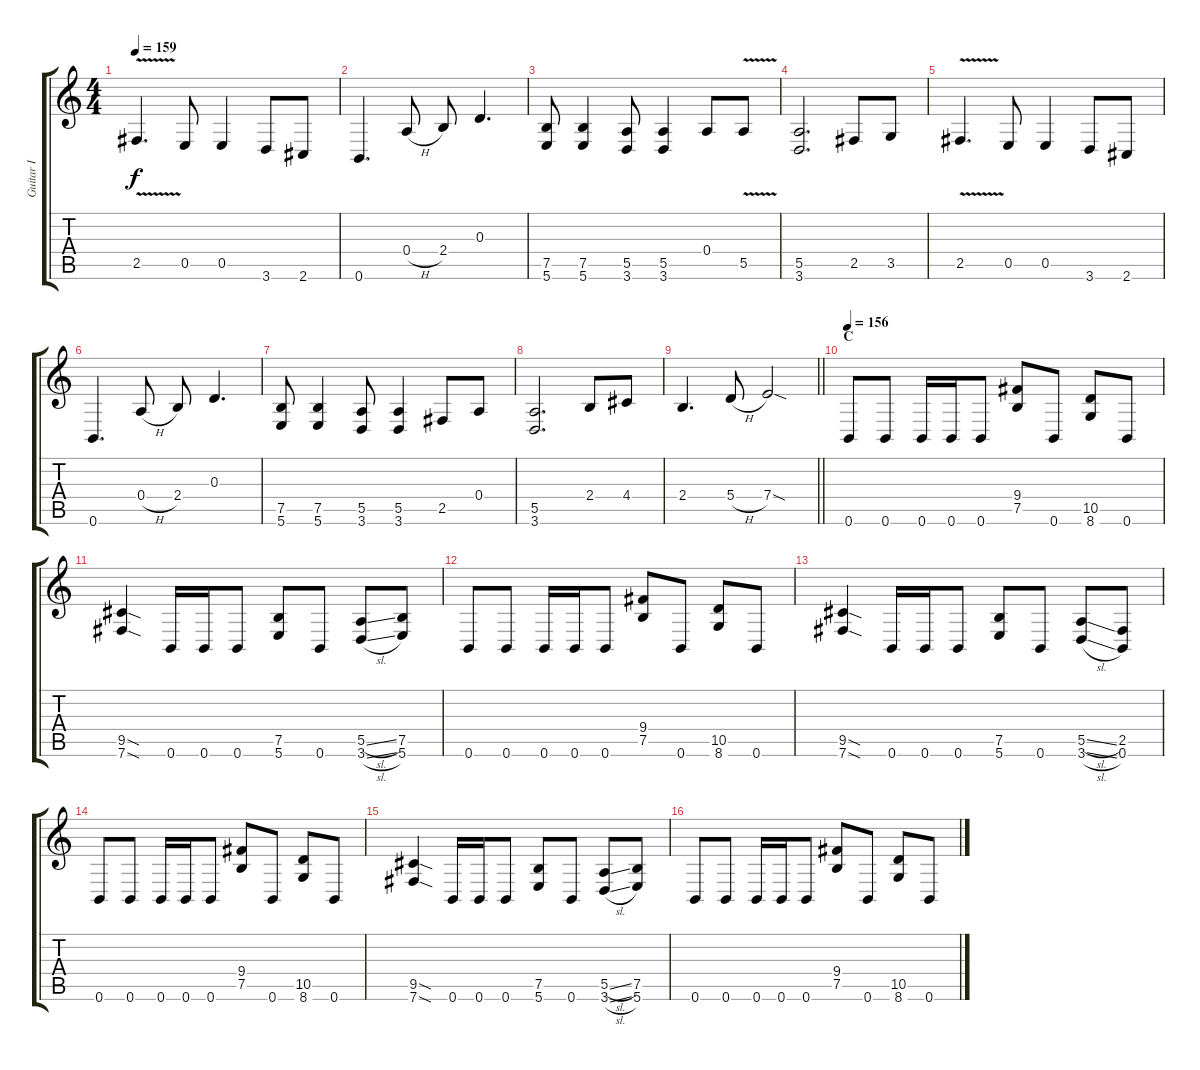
\track ("Guitar I" "Guitar I") {instrument overdrivenguitar}
\staff {score tabs}
\tuning (B3 Gb3 D3 A2 E2 B1) {hide}
\ts (4 4)
\tempo 159
\clef g2
\ks c
2.5{v}.4{d dy f} 0.5.8 0.5.4 3.6.8 2.6.8 |
0.6.4{d} 0.4{h}.8 2.4.8 0.3.4{d} |
(7.5 5.6).8 (7.5 5.6).4 (5.5 3.6).8 (5.5 3.6).4 0.4.8 5.5{v}.8 |
(5.5 3.6).2{d} 2.5.8 3.5.8 |
2.5{v}.4{d} 0.5.8 0.5.4 3.6.8 2.6.8 |
0.6.4{d} 0.4{h}.8 2.4.8 0.3.4{d} |
(7.5 5.6).8 (7.5 5.6).4 (5.5 3.6).8 (5.5 3.6).4 2.5.8 0.4.8 |
(5.5 3.6).2{d} 2.4.8 4.4.8 |
\barLineRight lightlight
2.4.4{d} 5.4{h}.8 7.4{sod}.2 |
\section ("" "C")
\tempo 156
0.6.8 0.6.8 0.6.16 0.6.16 0.6.8 (9.4 7.5).8 0.6.8 (10.5 8.6).8 0.6.8 |
(9.5{sod} 7.6{sod}).4 0.6.16 0.6.16 0.6.8 (7.5 5.6).8 0.6.8 (5.5{sl} 3.6{sl}).8 (7.5 5.6).8 |
0.6.8 0.6.8 0.6.16 0.6.16 0.6.8 (9.4 7.5).8 0.6.8 (10.5 8.6).8 0.6.8 |
(9.5{sod} 7.6{sod}).4 0.6.16 0.6.16 0.6.8 (7.5 5.6).8 0.6.8 (5.5{sl} 3.6{sl}).8 (2.5 0.6).8 |
0.6.8 0.6.8 0.6.16 0.6.16 0.6.8 (9.4 7.5).8 0.6.8 (10.5 8.6).8 0.6.8 |
(9.5{sod} 7.6{sod}).4 0.6.16 0.6.16 0.6.8 (7.5 5.6).8 0.6.8 (5.5{sl} 3.6{sl}).8 (7.5 5.6).8 |
0.6.8 0.6.8 0.6.16 0.6.16 0.6.8 (9.4 7.5).8 0.6.8 (10.5 8.6).8 0.6.8
